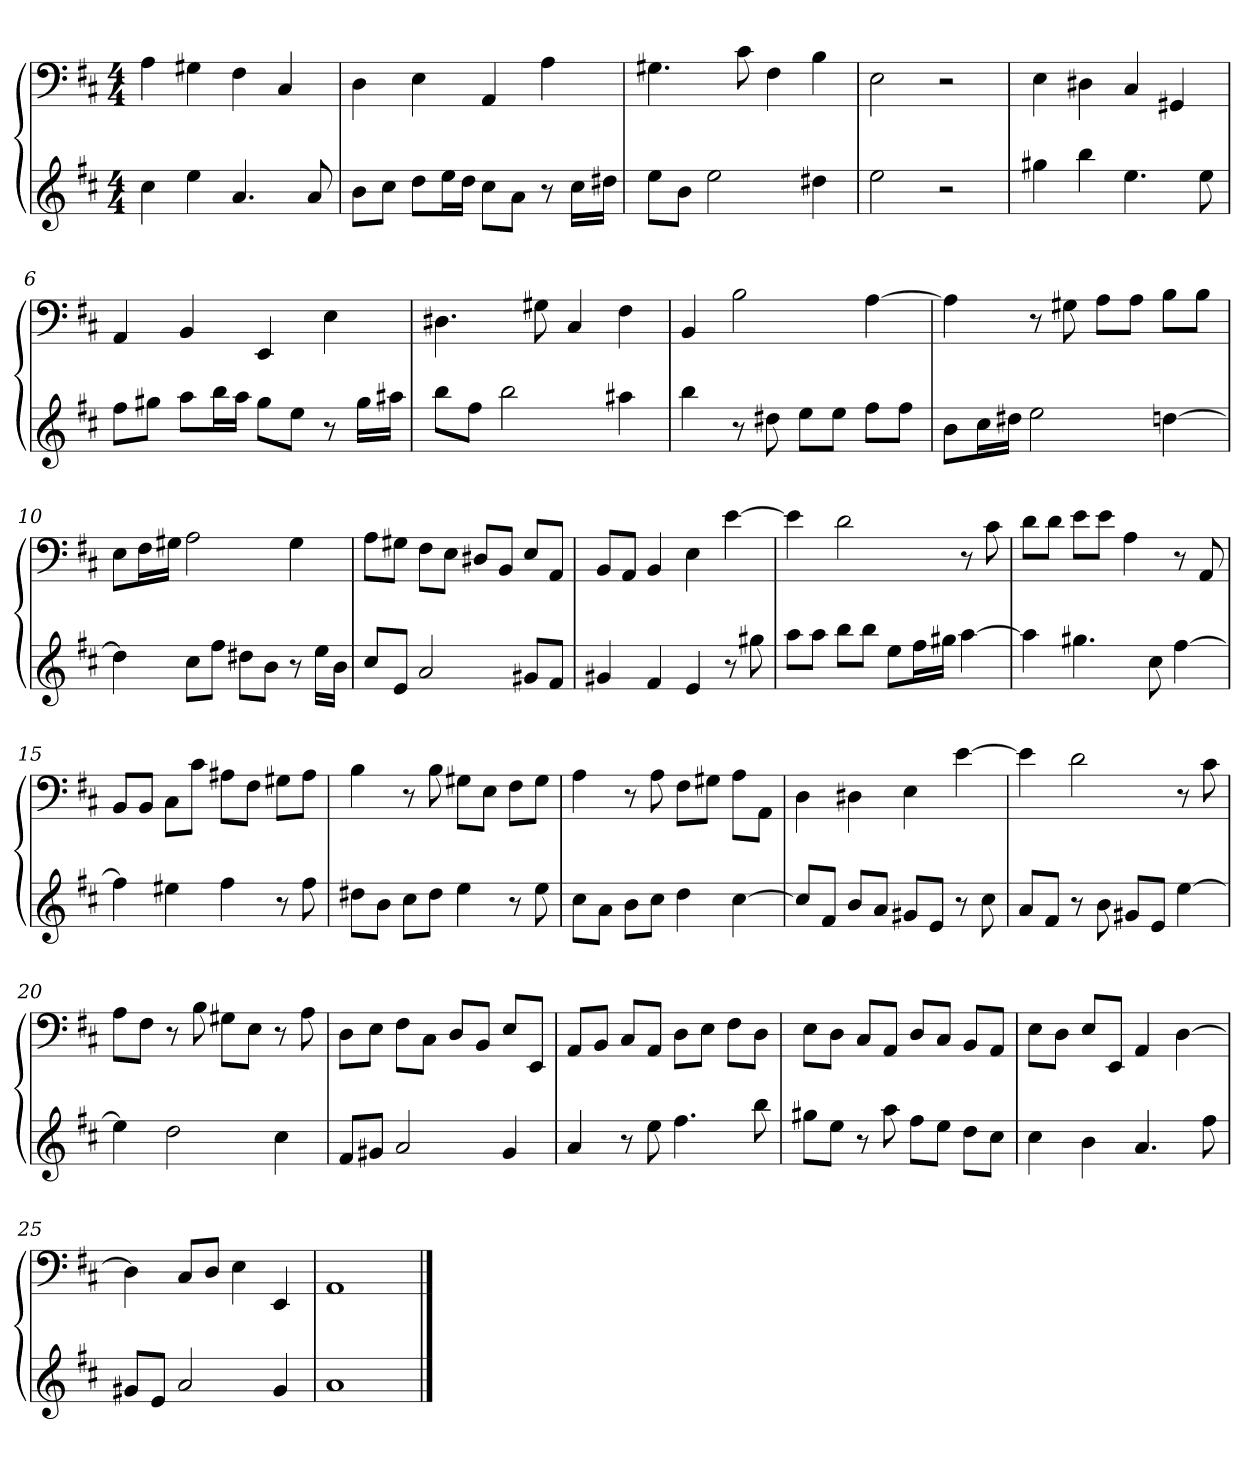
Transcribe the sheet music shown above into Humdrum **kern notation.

**kern	**kern
*part1	*part1
*staff2	*staff1
*k[f#c#]	*k[f#c#]
*D:	*D:
*M4/4	*M4/4
=1	=1
4cc#	4A
4ee	4G#X
4.a	4F#
.	4C#
8a	.
=2	=2
8bL	4D
8cc#J	.
8ddL	4E
16eeL	.
16ddJJ	.
8cc#L	4AA
8aJ	.
8r	4A
16cc#LL	.
16dd#XJJ	.
=3	=3
8eeL	4.G#X
8bJ	.
2ee	.
.	8c#
.	4F#
4dd#X	4B
=4	=4
2ee	2E
2r	2r
=5	=5
4gg#X	4E
4bb	4D#X
4.ee	4C#
.	4GG#X
8ee	.
=6	=6
8ff#L	4AA
8gg#XJ	.
8aaL	4BB
16bbL	.
16aaJJ	.
8gg#L	4EE
8eeJ	.
8r	4E
16gg#LL	.
16aa#XJJ	.
=7	=7
8bbL	4.D#X
8ff#J	.
2bb	.
.	8G#X
.	4C#
4aa#X	4F#
=8	=8
4bb	4BB
8r	2B
8dd#X	.
8eeL	.
8eeJ	.
8ff#L	[4A
8ff#J	.
=9	=9
8bL	4A]
16cc#L	.
16dd#XJJ	.
2ee	8r
.	8G#X
.	8AL
.	8AJ
[4ddn	8BL
.	8BJ
=10	=10
4dd]	8EL
.	16F#L
.	16G#XJJ
8cc#L	2A
8ff#J	.
8dd#XL	.
8bJ	.
8r	4G#
16eeLL	.
16bJJ	.
=11	=11
8cc#L	8AL
8eJ	8G#XJ
2a	8F#L
.	8EJ
.	8D#XL
.	8BBJ
8g#XL	8EL
8f#J	8AAJ
=12	=12
4g#X	8BBL
.	8AAJ
4f#	4BB
4e	4E
8r	[4e
8gg#X	.
=13	=13
8aaL	4e]
8aaJ	.
8bbL	2d
8bbJ	.
8eeL	.
16ff#L	.
16gg#XJJ	.
[4aa	8r
.	8c#
=14	=14
4aa]	8dL
.	8dJ
4.gg#X	8eL
.	8eJ
.	4A
8cc#	.
[4ff#	8r
.	8AA
=15	=15
4ff#]	8BBL
.	8BBJ
4ee#X	8C#L
.	8c#J
4ff#	8A#XL
.	8F#J
8r	8G#XL
8ff#	8A#J
=16	=16
8dd#XL	4B
8bJ	.
8cc#L	8r
8dd#J	8B
4ee	8G#XL
.	8EJ
8r	8F#L
8ee	8G#J
=17	=17
8cc#L	4A
8aJ	.
8bL	8r
8cc#J	8A
4dd	8F#L
.	8G#XJ
[4cc#	8AL
.	8AAJ
=18	=18
8cc#L]	4D
8f#J	.
8bL	4D#X
8aJ	.
8g#XL	4E
8eJ	.
8r	[4e
8cc#	.
=19	=19
8aL	4e]
8f#J	.
8r	2d
8b	.
8g#XL	.
8eJ	.
[4ee	8r
.	8c#
=20	=20
4ee]	8AL
.	8F#J
2dd	8r
.	8B
.	8G#XL
.	8EJ
4cc#	8r
.	8A
=21	=21
8f#L	8DL
8g#XJ	8EJ
2a	8F#L
.	8C#J
.	8DL
.	8BBJ
4g#	8EL
.	8EEJ
=22	=22
4a	8AAL
.	8BBJ
8r	8C#L
8ee	8AAJ
4.ff#	8DL
.	8EJ
.	8F#L
8bb	8DJ
=23	=23
8gg#XL	8EL
8eeJ	8DJ
8r	8C#L
8aa	8AAJ
8ff#L	8DL
8eeJ	8C#J
8ddL	8BBL
8cc#J	8AAJ
=24	=24
4cc#	8EL
.	8DJ
4b	8EL
.	8EEJ
4.a	4AA
.	[4D
8ff#	.
=25	=25
8g#XL	4D]
8eJ	.
2a	8C#L
.	8DJ
.	4E
4g#	4EE
=26	=26
1a	1AA
==	==
*-	*-
